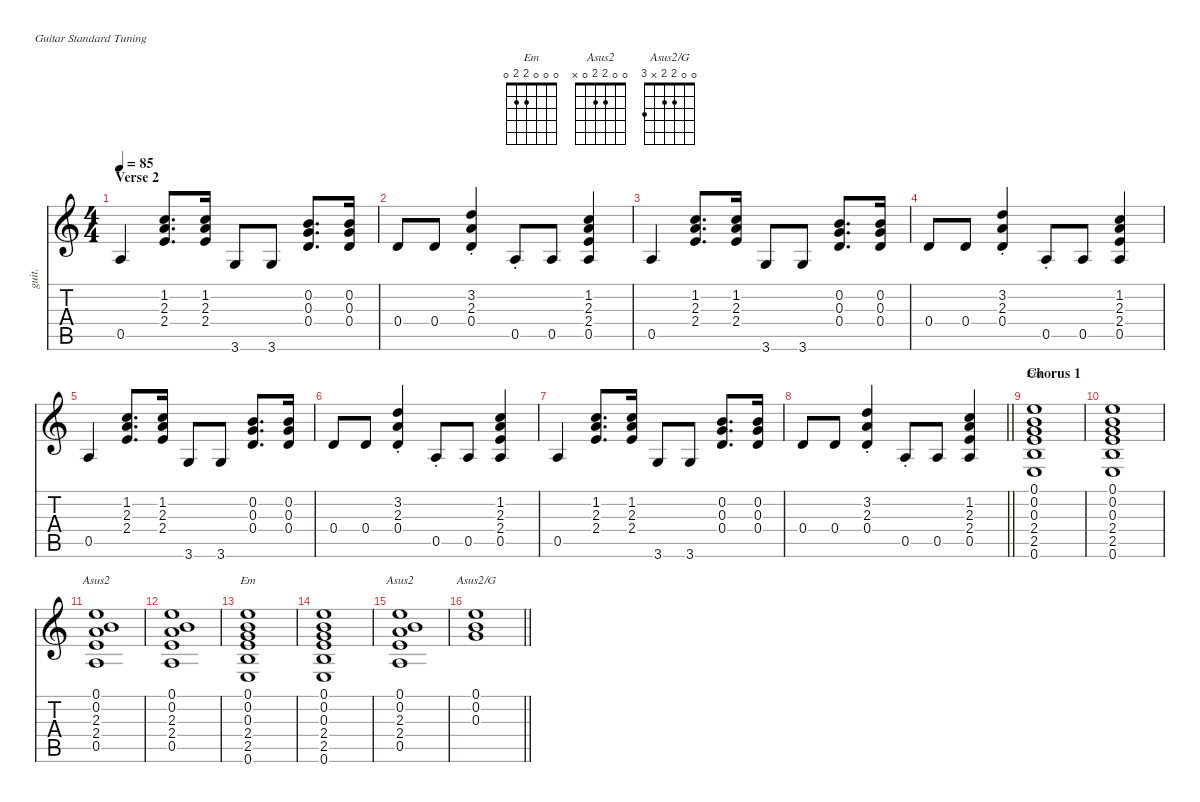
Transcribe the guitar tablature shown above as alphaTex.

\defaultSystemsLayout 4
\hideDynamics
\bracketExtendMode nobrackets
\otherSystemsTrackNameOrientation horizontal
\track ("Guitar 1-simple" "guit.") {defaultSystemsLayout 4 instrument electricguitarjazz}
\staff {score tabs}
\tuning (E4 B3 G3 D3 A2 E2)
\chord ("Em" 0 0 0 2 2 0) {showfingering false}
\chord ("Asus2" 0 0 2 2 0 x) {showfingering false}
\chord ("Asus2/G" 0 0 2 2 x 3) {showfingering false}
\ts (4 4)
\section ("" "Verse 2")
\tempo 85
\clef g2
\ks c
0.5.4{dy f beam Up} (1.2 2.3 2.4).8{d beam Up} (1.2 2.3 2.4).16{beam Up} 3.6.8{beam Up} 3.6.8{beam Up} (0.2 0.3 0.4).8{d beam Up} (0.2 0.3 0.4).16{beam Up} |
0.4.8{beam Up} 0.4.8{beam Up} (3.2{st} 2.3{st} 0.4{st}).4{beam Up} 0.5{st}.8{beam Up} 0.5.8{beam Up} (1.2 2.3 2.4 0.5).4{beam Up} |
0.5.4{beam Up} (1.2 2.3 2.4).8{d beam Up} (1.2 2.3 2.4).16{beam Up} 3.6.8{beam Up} 3.6.8{beam Up} (0.2 0.3 0.4).8{d beam Up} (0.2 0.3 0.4).16{beam Up} |
0.4.8{beam Up} 0.4.8{beam Up} (3.2{st} 2.3{st} 0.4{st}).4{beam Up} 0.5{st}.8{beam Up} 0.5.8{beam Up} (1.2 2.3 2.4 0.5).4{beam Up} |
0.5.4{beam Up} (1.2 2.3 2.4).8{d beam Up} (1.2 2.3 2.4).16{beam Up} 3.6.8{beam Up} 3.6.8{beam Up} (0.2 0.3 0.4).8{d beam Up} (0.2 0.3 0.4).16{beam Up} |
0.4.8{beam Up} 0.4.8{beam Up} (3.2{st} 2.3{st} 0.4{st}).4{beam Up} 0.5{st}.8{beam Up} 0.5.8{beam Up} (1.2 2.3 2.4 0.5).4{beam Up} |
0.5.4{beam Up} (1.2 2.3 2.4).8{d beam Up} (1.2 2.3 2.4).16{beam Up} 3.6.8{beam Up} 3.6.8{beam Up} (0.2 0.3 0.4).8{d beam Up} (0.2 0.3 0.4).16{beam Up} |
\barLineRight lightlight
0.4.8{beam Up} 0.4.8{beam Up} (3.2{st} 2.3{st} 0.4{st}).4{beam Up} 0.5{st}.8{beam Up} 0.5.8{beam Up} (1.2 2.3 2.4 0.5).4{beam Up} |
\section ("" "Chorus 1")
(0.1 0.2 0.3 2.4 2.5 0.6).1{ch "Em" beam Up} |
(0.1 0.2 0.3 2.4 2.5 0.6).1{beam Up} |
(0.1 0.2 2.3 2.4 0.5).1{ch "Asus2" beam Up} |
(0.1 0.2 2.3 2.4 0.5).1{beam Up} |
(0.1 0.2 0.3 2.4 2.5 0.6).1{ch "Em" beam Up} |
(0.1 0.2 0.3 2.4 2.5 0.6).1{beam Up} |
(0.1 0.2 2.3 2.4 0.5).1{ch "Asus2" beam Up} |
\barLineRight lightlight
(0.1 0.2 0.3).1{ch "Asus2/G" beam Down}
